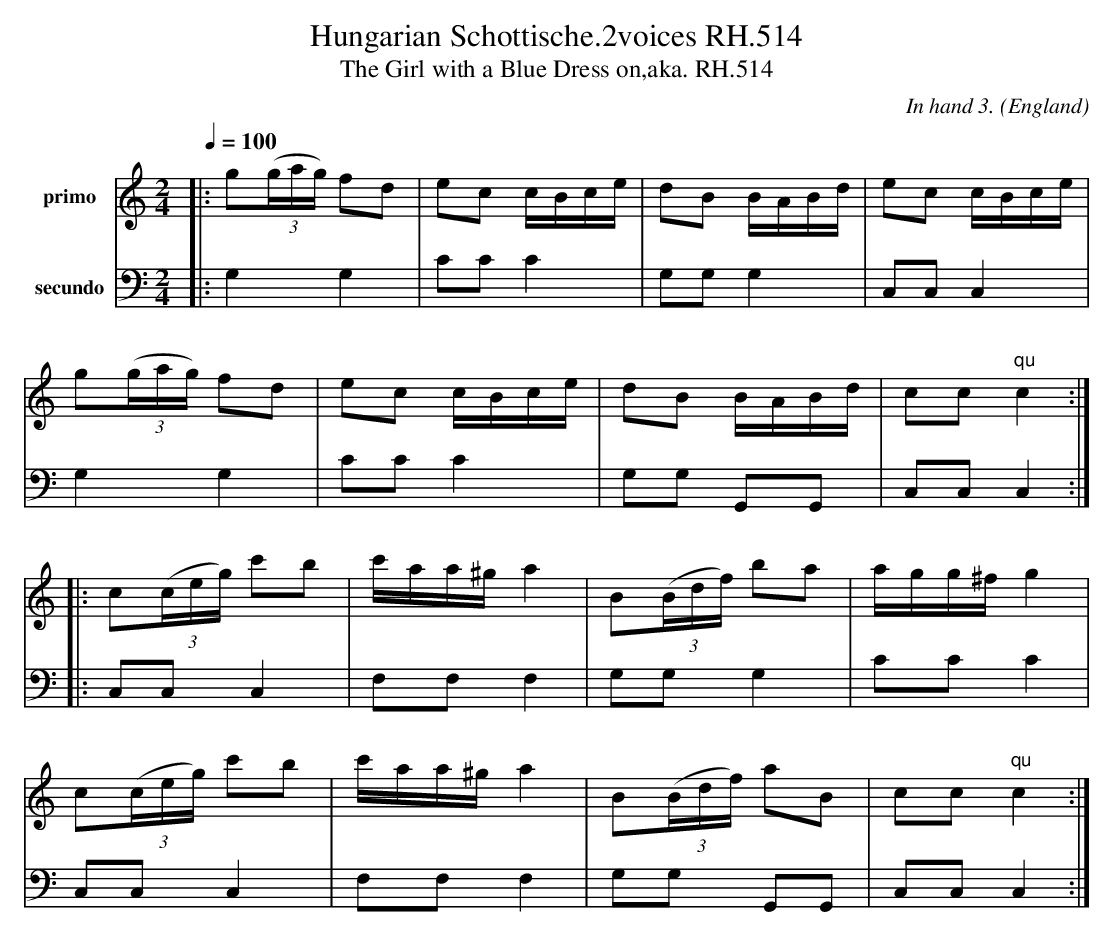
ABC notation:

X:1
T:Hungarian Schottische.2voices RH.514
T:Girl with a Blue Dress on,aka. RH.514, The
C:In hand 3.
O:England
V:1 name="primo"
V:2 name="secundo"
M:2/4
L:1/16
Q:1/4=100
K:C
[V:1]|:g2((3gag) f2d2|e2c2 cBce|d2B2 BABd|e2c2 cBce|
[V:2]|:G,4G,4|C2C2C4|G,2G,2G,4|C,2C,2C,4|
[V:1] g2((3gag) f2d2|e2c2 cBce|d2B2 BABd|c2c2 "qu"c4:|
[V:2] G,4G,4|C2C2C4|G,2G,2 G,,2G,,2|C,2C,2 C,4:|
[V:1]|:c2((3ceg) c'2b2|c'aa^g a4|B2((3Bdf) b2a2|agg^f g4|
[V:2]|:C,2C,2 C,4|F,2F,2F,4|G,2G,2G,4|C2C2C4|
[V:1] c2((3ceg) c'2b2|c'aa^g a4|B2((3Bdf) a2B2|c2c2 "qu"c4:|
[V:2] C,2C,2 C,4|F,2F,2F,4|G,2G,2 G,,2G,,2|C,2C,2 C,4:|
